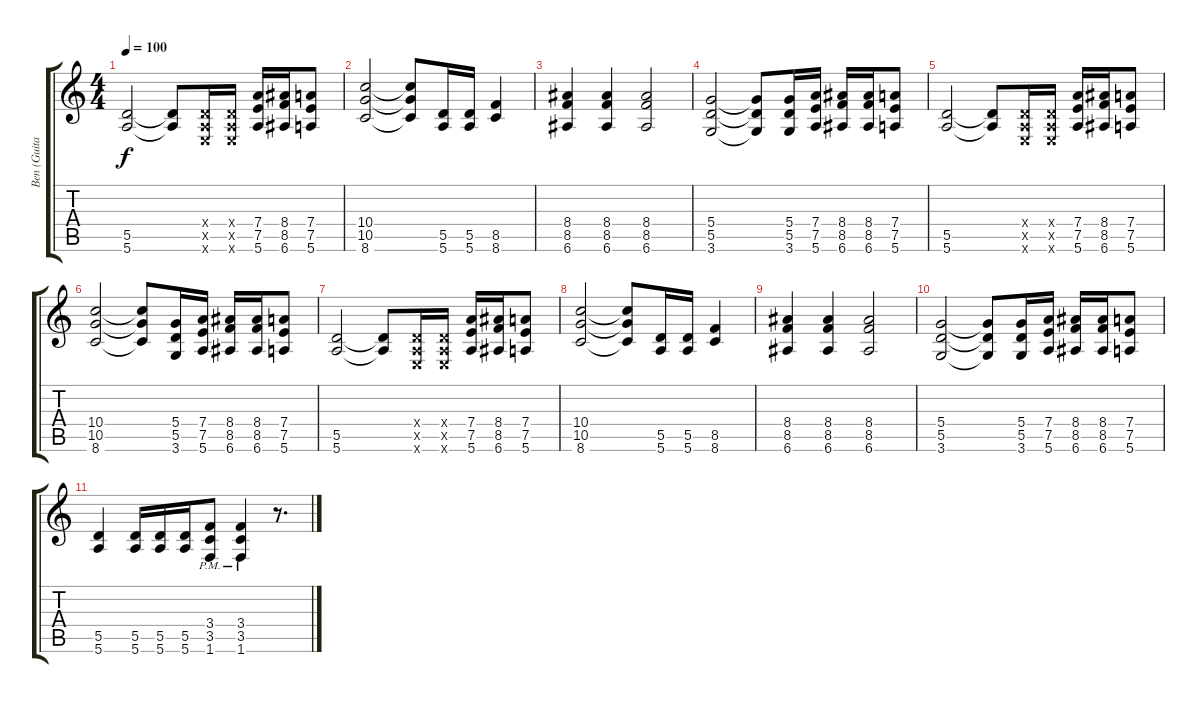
\track ("Ben (Guitarra)" "Ben (Guita") {instrument distortionguitar}
\staff {score tabs}
\tuning (E4 B3 G3 D3 A2 E2) {hide}
\ts (4 4)
\tempo 100
\clef g2
\ks c
(5.5 5.6).2{dy f} (5.5{t} 5.6{t}).8 (0.4{x} 0.5{x} 0.6{x}).16 (0.4{x} 0.5{x} 0.6{x}).16 (7.4 7.5 5.6).16 (8.4 8.5 6.6).16 (7.4 7.5 5.6).8 |
(10.4 10.5 8.6).2 (10.4{t} 10.5{t} 8.6{t}).8 (5.5 5.6).16 (5.5 5.6).16 (8.5 8.6).4 |
(8.4 8.5 6.6).4 (8.4 8.5 6.6).4 (8.4 8.5 6.6).2 |
(5.4 5.5 3.6).2 (5.4{t} 5.5{t} 3.6{t}).8 (5.4 5.5 3.6).16 (7.4 7.5 5.6).16 (8.4 8.5 6.6).16 (8.4 8.5 6.6).16 (7.4 7.5 5.6).8 |
(5.5 5.6).2 (5.5{t} 5.6{t}).8 (0.4{x} 0.5{x} 0.6{x}).16 (0.4{x} 0.5{x} 0.6{x}).16 (7.4 7.5 5.6).16 (8.4 8.5 6.6).16 (7.4 7.5 5.6).8 |
(10.4 10.5 8.6).2 (10.4{t} 10.5{t} 8.6{t}).8 (5.4 5.5 3.6).16 (7.4 7.5 5.6).16 (8.4 8.5 6.6).16 (8.4 8.5 6.6).16 (7.4 7.5 5.6).8 |
(5.5 5.6).2 (5.5{t} 5.6{t}).8 (0.4{x} 0.5{x} 0.6{x}).16 (0.4{x} 0.5{x} 0.6{x}).16 (7.4 7.5 5.6).16 (8.4 8.5 6.6).16 (7.4 7.5 5.6).8 |
(10.4 10.5 8.6).2 (10.4{t} 10.5{t} 8.6{t}).8 (5.5 5.6).16 (5.5 5.6).16 (8.5 8.6).4 |
(8.4 8.5 6.6).4 (8.4 8.5 6.6).4 (8.4 8.5 6.6).2 |
(5.4 5.5 3.6).2 (5.4{t} 5.5{t} 3.6{t}).8 (5.4 5.5 3.6).16 (7.4 7.5 5.6).16 (8.4 8.5 6.6).16 (8.4 8.5 6.6).16 (7.4 7.5 5.6).8 |
(5.5 5.6).4 (5.5 5.6).16 (5.5 5.6).16 (5.5 5.6).16 (3.4{pm} 3.5{pm} 1.6{pm}).8 (3.4{pm} 3.5{pm} 1.6{pm}).4 r.8{d}
